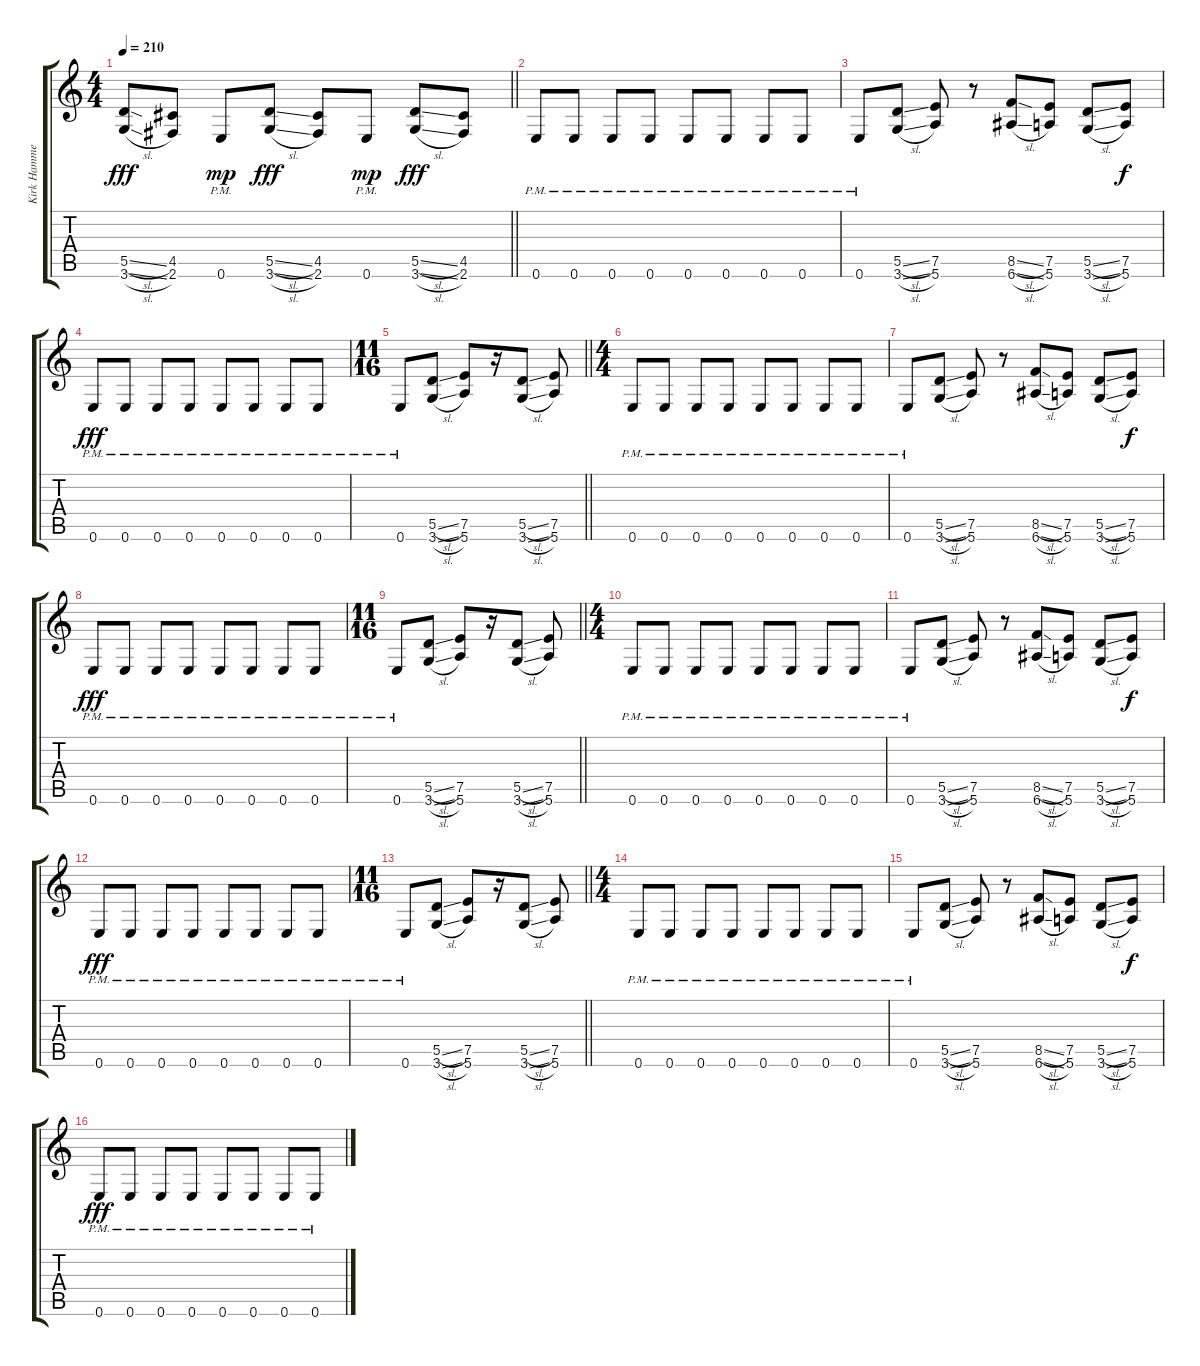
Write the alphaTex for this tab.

\track ("Kirk Hammett" "Kirk Hamme") {instrument distortionguitar}
\staff {score tabs}
\tuning (E4 B3 G3 D3 A2 E2) {hide}
\ts (4 4)
\tempo 210
\clef g2
\barLineRight lightlight
\ks c
(5.5{sl} 3.6{sl}).8{dy fff} (4.5 2.6).8 0.6{pm}.8{dy mp} (5.5{sl} 3.6{sl}).8{dy fff} (4.5 2.6).8 0.6{pm}.8{dy mp} (5.5{sl} 3.6{sl}).8{dy fff} (4.5 2.6).8 |
0.6{pm}.8 0.6{pm}.8 0.6{pm}.8 0.6{pm}.8 0.6{pm}.8 0.6{pm}.8 0.6{pm}.8 0.6{pm}.8 |
0.6{pm}.8 (5.5{sl} 3.6{sl}).8 (7.5 5.6).8 r.8 (8.5{sl} 6.6{sl}).8 (7.5 5.6).8 (5.5{sl} 3.6{sl}).8 (7.5 5.6).8{dy f} |
0.6{pm}.8{dy fff} 0.6{pm}.8 0.6{pm}.8 0.6{pm}.8 0.6{pm}.8 0.6{pm}.8 0.6{pm}.8 0.6{pm}.8 |
\ts (11 16)
\barLineRight lightlight
0.6{pm}.8 (5.5{sl} 3.6{sl}).8 (7.5 5.6).8 r.16 (5.5{sl} 3.6{sl}).8 (7.5 5.6).8 |
\ts (4 4)
0.6{pm}.8 0.6{pm}.8 0.6{pm}.8 0.6{pm}.8 0.6{pm}.8 0.6{pm}.8 0.6{pm}.8 0.6{pm}.8 |
0.6{pm}.8 (5.5{sl} 3.6{sl}).8 (7.5 5.6).8 r.8 (8.5{sl} 6.6{sl}).8 (7.5 5.6).8 (5.5{sl} 3.6{sl}).8 (7.5 5.6).8{dy f} |
0.6{pm}.8{dy fff} 0.6{pm}.8 0.6{pm}.8 0.6{pm}.8 0.6{pm}.8 0.6{pm}.8 0.6{pm}.8 0.6{pm}.8 |
\ts (11 16)
\barLineRight lightlight
0.6{pm}.8 (5.5{sl} 3.6{sl}).8 (7.5 5.6).8 r.16 (5.5{sl} 3.6{sl}).8 (7.5 5.6).8 |
\ts (4 4)
0.6{pm}.8 0.6{pm}.8 0.6{pm}.8 0.6{pm}.8 0.6{pm}.8 0.6{pm}.8 0.6{pm}.8 0.6{pm}.8 |
0.6{pm}.8 (5.5{sl} 3.6{sl}).8 (7.5 5.6).8 r.8 (8.5{sl} 6.6{sl}).8 (7.5 5.6).8 (5.5{sl} 3.6{sl}).8 (7.5 5.6).8{dy f} |
0.6{pm}.8{dy fff} 0.6{pm}.8 0.6{pm}.8 0.6{pm}.8 0.6{pm}.8 0.6{pm}.8 0.6{pm}.8 0.6{pm}.8 |
\ts (11 16)
\barLineRight lightlight
0.6{pm}.8 (5.5{sl} 3.6{sl}).8 (7.5 5.6).8 r.16 (5.5{sl} 3.6{sl}).8 (7.5 5.6).8 |
\ts (4 4)
0.6{pm}.8 0.6{pm}.8 0.6{pm}.8 0.6{pm}.8 0.6{pm}.8 0.6{pm}.8 0.6{pm}.8 0.6{pm}.8 |
0.6{pm}.8 (5.5{sl} 3.6{sl}).8 (7.5 5.6).8 r.8 (8.5{sl} 6.6{sl}).8 (7.5 5.6).8 (5.5{sl} 3.6{sl}).8 (7.5 5.6).8{dy f} |
0.6{pm}.8{dy fff} 0.6{pm}.8 0.6{pm}.8 0.6{pm}.8 0.6{pm}.8 0.6{pm}.8 0.6{pm}.8 0.6{pm}.8
